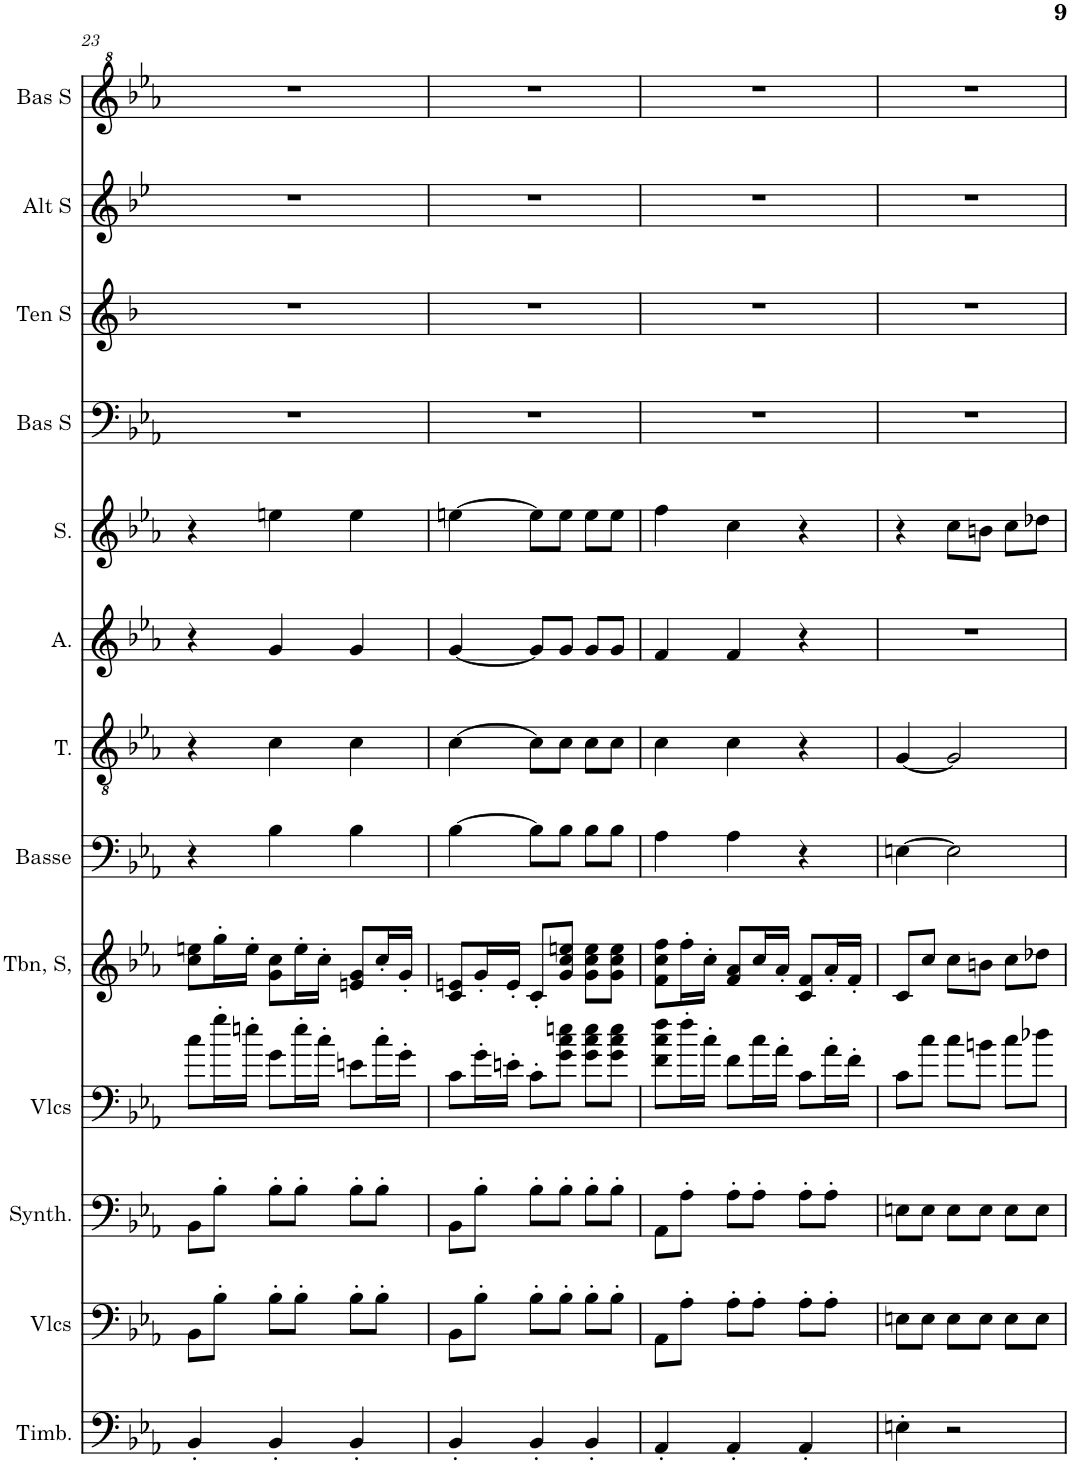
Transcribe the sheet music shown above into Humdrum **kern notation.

**kern	**kern	**kern	**kern	**kern	**kern	**kern	**kern	**kern	**kern	**kern	**kern	**kern
*part13	*part12	*part11	*part10	*part9	*part8	*part7	*part6	*part5	*part4	*part3	*part2	*part1
*staff13	*staff12	*staff11	*staff10	*staff9	*staff8	*staff7	*staff6	*staff5	*staff4	*staff3	*staff2	*staff1
*I"Timbales, Staff-1	*I"Violoncelles, D'Bass/Strings, etc	*I"Synthétiseur d'instruments à cordes, Synth strings, etc	*I"Violoncelles, Synth strings 2	*I"Trombone Soprano, 1st violins	*I"Basse	*I"Ténor	*I"Alto	*I"Soprano	*I"Basse Solo	*I"Tenor Solo	*I"Alto Solo	*I"Soprano Solo
*I'Timb.	*I'Vlcs	*I'Synth.	*I'Vlcs	*I'Tbn, S,	*I'Basse	*I'T.	*I'A.	*I'S.	*I'Bas S	*I'Ten S	*I'Alt S	*
!!LO:PB:g=z
*clefF4	*clefF4	*clefF4	*clefF4	*clefG2	*clefF4	*clefGv2	*clefG2	*clefG2	*clefF4	*clefG2	*clefG2	*clefG^2
*	*	*	*	*	*	*	*	*	*	*Trd8c14	*Trd4c7	*
*k[b-e-a-]	*k[b-e-a-]	*k[b-e-a-]	*k[b-e-a-]	*k[b-e-a-]	*k[b-e-a-]	*k[b-e-a-]	*k[b-e-a-]	*k[b-e-a-]	*k[b-e-a-]	*k[b-]	*k[b-e-]	*k[b-e-a-]
*M3/4	*M3/4	*M3/4	*M3/4	*M3/4	*M3/4	*M3/4	*M3/4	*M3/4	*M3/4	*M3/4	*M3/4	*M3/4
=23	=23	=23	=23	=23	=23	=23	=23	=23	=23	=23	=23	=23
4BB-'/	8BB-\L	8BB-\L	8cc\L	8cc\ 8een\L	4r	4r	4r	4r	2.r	2.r	2.r	2.r
.	8B-'\J	8B-'\J	16gg'\L	16gg'\L	.	.	.	.	.	.	.	.
.	.	.	16een'\JJ	16ee'\JJ	.	.	.	.	.	.	.	.
4BB-'/	8B-'\L	8B-'\L	8g\L	8g\ 8cc\L	4B-\	4c\	4g/	4een\	.	.	.	.
.	8B-'\J	8B-'\J	16ee'\L	16ee'\L	.	.	.	.	.	.	.	.
.	.	.	16cc'\JJ	16cc'\JJ	.	.	.	.	.	.	.	.
4BB-'/	8B-'\L	8B-'\L	8en\L	8en/ 8g/L	4B-\	4c\	4g/	4ee\	.	.	.	.
.	8B-'\J	8B-'\J	16cc'\L	16cc'/L	.	.	.	.	.	.	.	.
.	.	.	16g'\JJ	16g'/JJ	.	.	.	.	.	.	.	.
=24	=24	=24	=24	=24	=24	=24	=24	=24	=24	=24	=24	=24
4BB-'/	8BB-\L	8BB-\L	8c\L	8c/ 8en/L	[4B-\	[4c\	[4g/	[4een\	2.r	2.r	2.r	2.r
.	8B-'\J	8B-'\J	16g'\L	16g'/L	.	.	.	.	.	.	.	.
.	.	.	16en'\JJ	16e'/JJ	.	.	.	.	.	.	.	.
4BB-'/	8B-'\L	8B-'\L	8c'\L	8c'/L	8B-\L]	8c\L]	8g/L]	8ee\L]	.	.	.	.
.	8B-'\J	8B-'\J	8g\ 8cc\ 8een\J	8g/ 8cc/ 8een/J	8B-\J	8c\J	8g/J	8ee\J	.	.	.	.
4BB-'/	8B-'\L	8B-'\L	8g\ 8cc\ 8ee\L	8g\ 8cc\ 8ee\L	8B-\L	8c\L	8g/L	8ee\L	.	.	.	.
.	8B-'\J	8B-'\J	8g\ 8cc\ 8ee\J	8g\ 8cc\ 8ee\J	8B-\J	8c\J	8g/J	8ee\J	.	.	.	.
=25	=25	=25	=25	=25	=25	=25	=25	=25	=25	=25	=25	=25
4AA-'/	8AA-\L	8AA-\L	8f\ 8cc\ 8ff\L	8f\ 8cc\ 8ff\L	4A-\	4c\	4f/	4ff\	2.r	2.r	2.r	2.r
.	8A-'\J	8A-'\J	16ff'\L	16ff'\L	.	.	.	.	.	.	.	.
.	.	.	16cc'\JJ	16cc'\JJ	.	.	.	.	.	.	.	.
4AA-'/	8A-'\L	8A-'\L	8f\L	8f/ 8a-/L	4A-\	4c\	4f/	4cc\	.	.	.	.
.	8A-'\J	8A-'\J	16cc\L	16cc/L	.	.	.	.	.	.	.	.
.	.	.	16a-'\JJ	16a-'/JJ	.	.	.	.	.	.	.	.
4AA-'/	8A-'\L	8A-'\L	8c\L	8c/ 8f/L	4r	4r	4r	4r	.	.	.	.
.	8A-'\J	8A-'\J	16a-'\L	16a-'/L	.	.	.	.	.	.	.	.
.	.	.	16f'\JJ	16f'/JJ	.	.	.	.	.	.	.	.
=26	=26	=26	=26	=26	=26	=26	=26	=26	=26	=26	=26	=26
4En'\	8En\L	8En\L	8c\L	8c/L	[4En\	[4G/	2.r	4r	2.r	2.r	2.r	2.r
.	8E\J	8E\J	8cc\J	8cc/J	.	.	.	.	.	.	.	.
2r	8E\L	8E\L	8cc\L	8cc\L	2E\]	2G/]	.	8cc\L	.	.	.	.
.	8E\J	8E\J	8bn\J	8bn\J	.	.	.	8bn\J	.	.	.	.
.	8E\L	8E\L	8cc\L	8cc\L	.	.	.	8cc\L	.	.	.	.
.	8E\J	8E\J	8dd-X\J	8dd-X\J	.	.	.	8dd-X\J	.	.	.	.
=	=	=	=	=	=	=	=	=	=	=	=	=
*-	*-	*-	*-	*-	*-	*-	*-	*-	*-	*-	*-	*-
